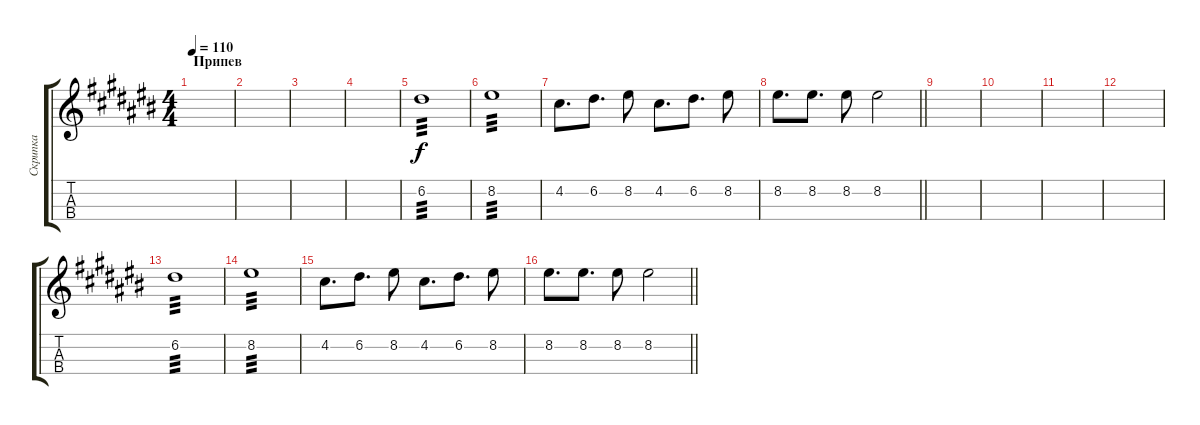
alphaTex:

\track ("Скрипка" "Скрипка") {instrument violin}
\staff {score tabs}
\tuning (E5 A4 D4 G3) {hide}
\ts (4 4)
\section ("" "Припев")
\tempo 110
\clef g2
\ks a#minor
|
|
|
|
6.2.1{tp 3} |
8.2.1{tp 3} |
4.2.8{d} 6.2.8{d} 8.2.8 4.2.8{d} 6.2.8{d} 8.2.8 |
\barLineRight lightlight
8.2.8{d} 8.2.8{d} 8.2.8 8.2.2 |
|
|
|
|
6.2.1{tp 3} |
8.2.1{tp 3} |
4.2.8{d} 6.2.8{d} 8.2.8 4.2.8{d} 6.2.8{d} 8.2.8 |
\barLineRight lightlight
8.2.8{d} 8.2.8{d} 8.2.8 8.2.2
